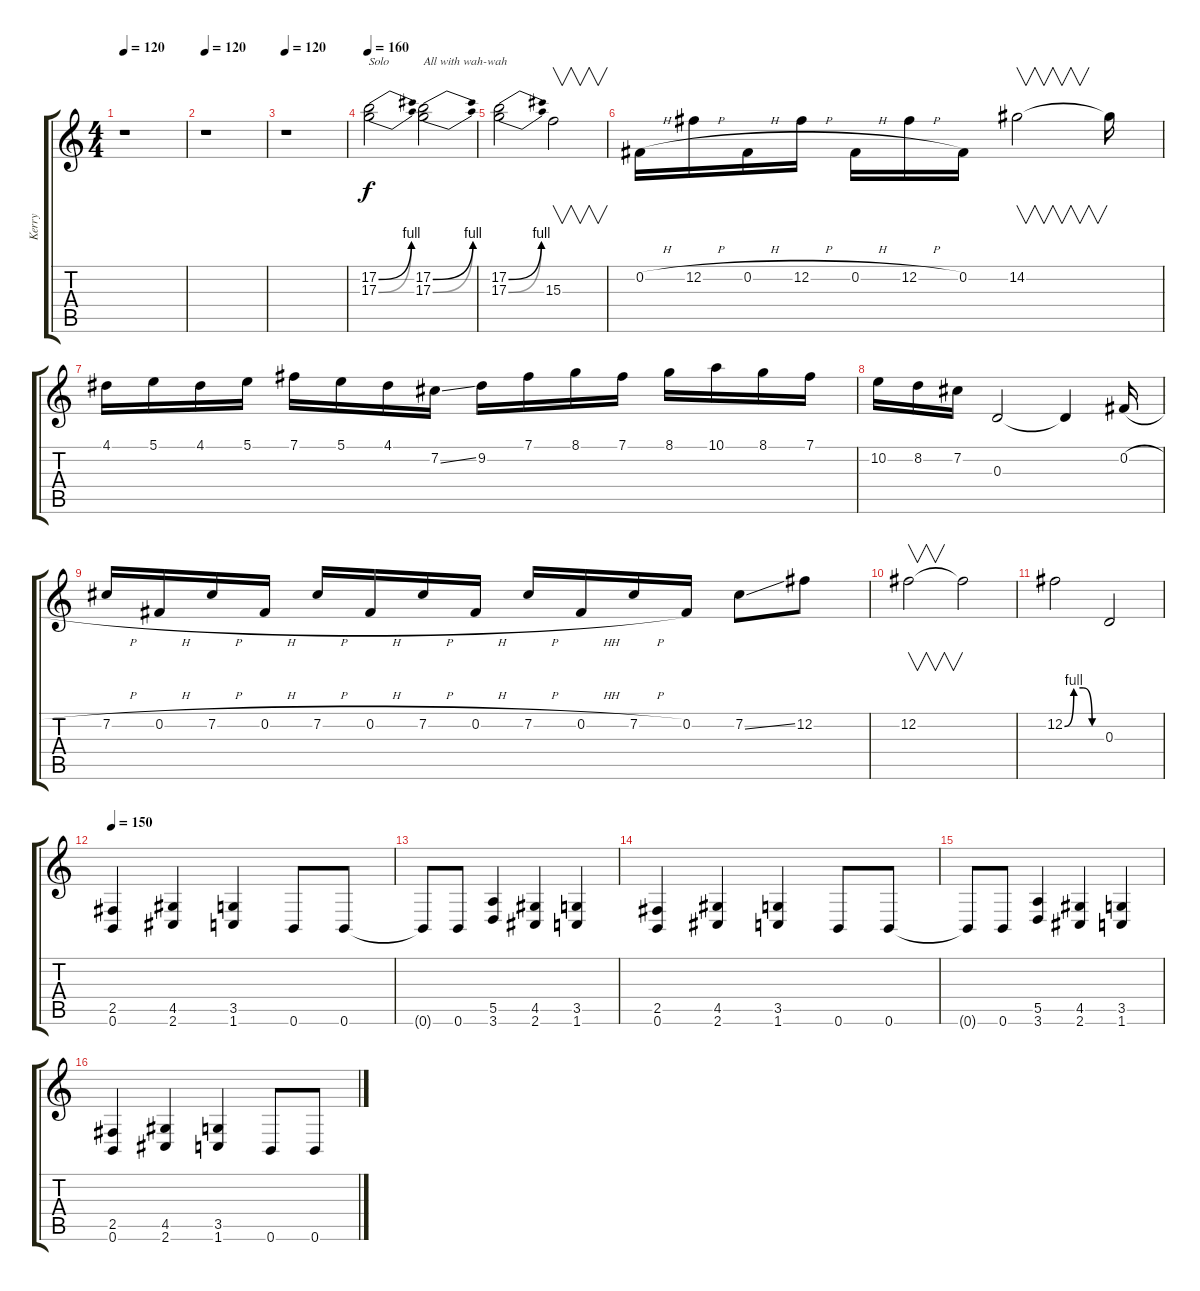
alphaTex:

\track ("Kerry" "Kerry") {instrument distortionguitar}
\staff {score tabs}
\tuning (B3 Gb3 D3 A2 E2 B1) {hide}
\ts (4 4)
\tempo 120
\clef g2
\ks c
r.1{dy f} |
\tempo 120
r.1 |
\tempo 120
r.1 |
\tempo 160
(17.2{be (bend 0 0 60 4)} 17.3{be (bend 0 0 60 4)}).2{txt "Solo"} (17.2{be (bend 0 0 60 4)} 17.3{be (bend 0 0 60 4)}).2{txt "All with wah-wah"} |
(17.2{be (bend 0 0 60 4)} 17.3{be (bend 0 0 60 4)}).2 15.3.2{v} |
0.2{h}.16 12.2{h}.16 0.2{h}.16 12.2{h}.16 0.2{h}.16 12.2{h}.16 0.2.16 14.2.2{v} 14.2{t}.16 |
4.1.16 5.1.16 4.1.16 5.1.16 7.1.16 5.1.16 4.1.16 7.2{ss}.16 9.2.16 7.1.16 8.1.16 7.1.16 8.1.16 10.1.16 8.1.16 7.1.16 |
10.2.16 8.2.16 7.2.16 0.3.2 0.3{t}.4 0.2{h}.16 |
7.2{h}.16 0.2{h}.16 7.2{h}.16 0.2{h}.16 7.2{h}.16 0.2{h}.16 7.2{h}.16 0.2{h}.16 7.2{h}.16 0.2{h}.16 7.2{h}.16 0.2.16 7.2{ss}.8 12.2.8 |
12.2.2{v} 12.2{t}.2 |
12.2{be (custom 0 0 15 4 30 4 45 0 60 0)}.2 0.3.2 |
\tempo 150
(2.5 0.6).4{txt " "} (4.5 2.6).4 (3.5 1.6).4 0.6.8 0.6.8 |
0.6{t}.8 0.6.8 (5.5 3.6).4 (4.5 2.6).4 (3.5 1.6).4 |
(2.5 0.6).4{txt " "} (4.5 2.6).4 (3.5 1.6).4 0.6.8 0.6.8 |
0.6{t}.8 0.6.8 (5.5 3.6).4 (4.5 2.6).4 (3.5 1.6).4 |
(2.5 0.6).4{txt " "} (4.5 2.6).4 (3.5 1.6).4 0.6.8 0.6.8
